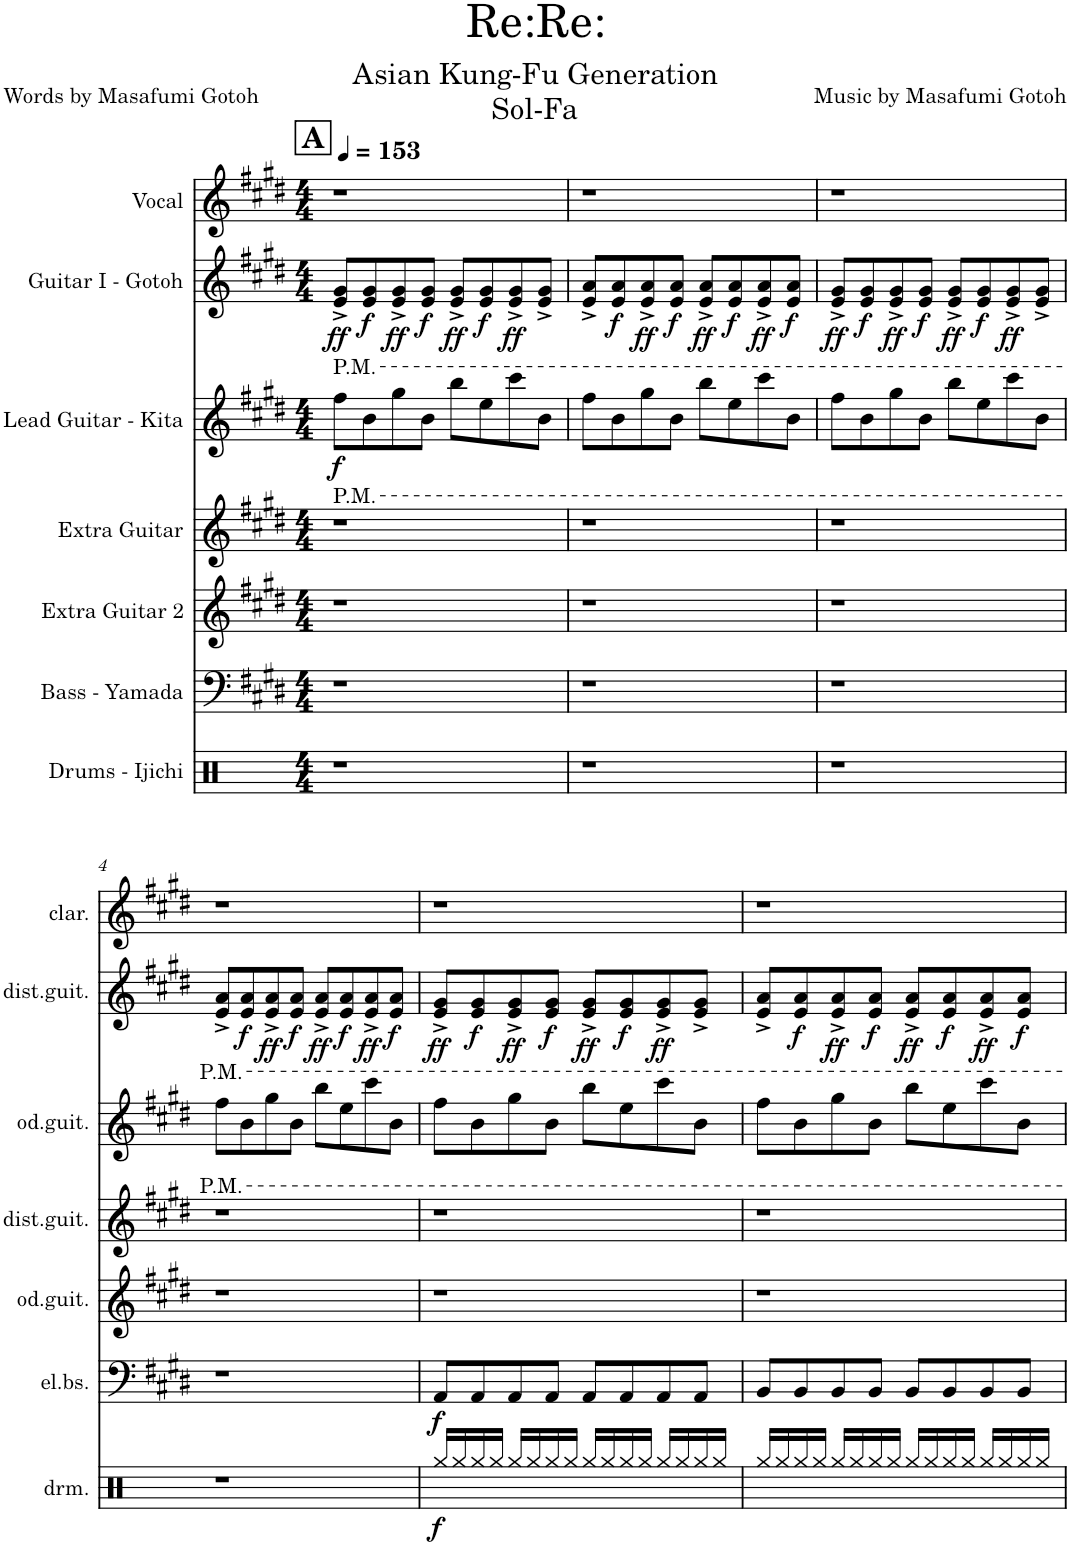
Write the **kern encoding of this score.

**kern	**dynam	**kern	**dynam	**kern	**kern	**kern	**dynam	**kern	**dynam	**kern
*part7	*part7	*part6	*part6	*part5	*part4	*part3	*part3	*part2	*part2	*part1
*staff7	*staff7	*staff6	*staff6	*staff5	*staff4	*staff3	*staff3	*staff2	*staff2	*staff1
*I"Drums - Ijichi	*	*I"Bass - Yamada	*	*I"Extra Guitar 2	*I"Extra Guitar	*I"Lead Guitar - Kita	*	*I"Guitar I - Gotoh	*	*I"Vocal
*I'drm.	*	*	*	*	*	*	*	*	*	*
*clefX	*	*clefF4	*	*clefG2	*clefG2	*clefG2	*	*clefG2	*	*clefG2
*	*	*Trd7c12	*	*Trd7c12	*Trd7c12	*Trd7c12	*	*Trd7c12	*	*Trd1c2
*k[f#c#g#d#]	*	*k[f#c#g#d#]	*	*k[f#c#g#d#]	*k[f#c#g#d#]	*k[f#c#g#d#]	*	*k[f#c#g#d#]	*	*k[f#c#g#d#]
*M4/4	*	*M4/4	*	*M4/4	*M4/4	*M4/4	*	*M4/4	*	*M4/4
*MM153	*	*MM153	*	*MM153	*MM153	*MM153	*	*MM153	*	*MM153
!!LO:REH:place=s1:a:B:cj:fs=14:t=A
=1	=1	=1	=1	=1	=1	=1	=1	=1	=1	=1
!	!	!	!	!	!	!	!	!LO:TX:b:t=P.M.	!	!
!	!	!	!	!	!	!LO:TX:b:t=P.M.	!	!	!	!
!	!	!	!	!	!	!	!LO:DY:b	!	!LO:DY:b	!
1r	.	1r	.	1r	1r	8ff#\L	f	8e/^ 8g#/^L	ff	1r
!	!	!	!	!	!	!	!	!	!LO:DY:b	!
.	.	.	.	.	.	8b\	.	8e/ 8g#/	f	.
!	!	!	!	!	!	!	!	!	!LO:DY:b	!
.	.	.	.	.	.	8gg#\	.	8e/^ 8g#/^	ff	.
!	!	!	!	!	!	!	!	!	!LO:DY:b	!
.	.	.	.	.	.	8b\J	.	8e/ 8g#/J	f	.
!	!	!	!	!	!	!	!	!	!LO:DY:b	!
.	.	.	.	.	.	8bb\L	.	8e/^ 8g#/^L	ff	.
!	!	!	!	!	!	!	!	!	!LO:DY:b	!
.	.	.	.	.	.	8ee\	.	8e/ 8g#/	f	.
!	!	!	!	!	!	!	!	!	!LO:DY:b	!
.	.	.	.	.	.	8ccc#\	.	8e/^ 8g#/^	ff	.
.	.	.	.	.	.	8b\J	.	8e/^ 8g#/^J	.	.
=2	=2	=2	=2	=2	=2	=2	=2	=2	=2	=2
1r	.	1r	.	1r	1r	8ff#\L	.	8e/^ 8a/^L	.	1r
!	!	!	!	!	!	!	!	!	!LO:DY:b	!
.	.	.	.	.	.	8b\	.	8e/ 8a/	f	.
!	!	!	!	!	!	!	!	!	!LO:DY:b	!
.	.	.	.	.	.	8gg#\	.	8e/^ 8a/^	ff	.
!	!	!	!	!	!	!	!	!	!LO:DY:b	!
.	.	.	.	.	.	8b\J	.	8e/ 8a/J	f	.
!	!	!	!	!	!	!	!	!	!LO:DY:b	!
.	.	.	.	.	.	8bb\L	.	8e/^ 8a/^L	ff	.
!	!	!	!	!	!	!	!	!	!LO:DY:b	!
.	.	.	.	.	.	8ee\	.	8e/ 8a/	f	.
!	!	!	!	!	!	!	!	!	!LO:DY:b	!
.	.	.	.	.	.	8ccc#\	.	8e/^ 8a/^	ff	.
!	!	!	!	!	!	!	!	!	!LO:DY:b	!
.	.	.	.	.	.	8b\J	.	8e/ 8a/J	f	.
=3	=3	=3	=3	=3	=3	=3	=3	=3	=3	=3
!	!	!	!	!	!	!	!	!	!LO:DY:b	!
1r	.	1r	.	1r	1r	8ff#\L	.	8e/^ 8g#/^L	ff	1r
!	!	!	!	!	!	!	!	!	!LO:DY:b	!
.	.	.	.	.	.	8b\	.	8e/ 8g#/	f	.
!	!	!	!	!	!	!	!	!	!LO:DY:b	!
.	.	.	.	.	.	8gg#\	.	8e/^ 8g#/^	ff	.
!	!	!	!	!	!	!	!	!	!LO:DY:b	!
.	.	.	.	.	.	8b\J	.	8e/ 8g#/J	f	.
!	!	!	!	!	!	!	!	!	!LO:DY:b	!
.	.	.	.	.	.	8bb\L	.	8e/^ 8g#/^L	ff	.
!	!	!	!	!	!	!	!	!	!LO:DY:b	!
.	.	.	.	.	.	8ee\	.	8e/ 8g#/	f	.
!	!	!	!	!	!	!	!	!	!LO:DY:b	!
.	.	.	.	.	.	8ccc#\	.	8e/^ 8g#/^	ff	.
.	.	.	.	.	.	8b\J	.	8e/^ 8g#/^J	.	.
!!LO:LB:g=z
=4	=4	=4	=4	=4	=4	=4	=4	=4	=4	=4
1r	.	1r	.	1r	1r	8ff#\L	.	8e/^ 8a/^L	.	1r
!	!	!	!	!	!	!	!	!	!LO:DY:b	!
.	.	.	.	.	.	8b\	.	8e/ 8a/	f	.
!	!	!	!	!	!	!	!	!	!LO:DY:b	!
.	.	.	.	.	.	8gg#\	.	8e/^ 8a/^	ff	.
!	!	!	!	!	!	!	!	!	!LO:DY:b	!
.	.	.	.	.	.	8b\J	.	8e/ 8a/J	f	.
!	!	!	!	!	!	!	!	!	!LO:DY:b	!
.	.	.	.	.	.	8bb\L	.	8e/^ 8a/^L	ff	.
!	!	!	!	!	!	!	!	!	!LO:DY:b	!
.	.	.	.	.	.	8ee\	.	8e/ 8a/	f	.
!	!	!	!	!	!	!	!	!	!LO:DY:b	!
.	.	.	.	.	.	8ccc#\	.	8e/^ 8a/^	ff	.
!	!	!	!	!	!	!	!	!	!LO:DY:b	!
.	.	.	.	.	.	8b\J	.	8e/ 8a/J	f	.
=5	=5	=5	=5	=5	=5	=5	=5	=5	=5	=5
!	!LO:DY:b	!	!LO:DY:b	!	!	!	!	!	!LO:DY:b	!
16Rgg/LL	f	8AA/L	f	1r	1r	8ff#\L	.	8e/^ 8g#/^L	ff	1r
16Rgg/	.	.	.	.	.	.	.	.	.	.
!	!	!	!	!	!	!	!	!	!LO:DY:b	!
16Rgg/	.	8AA/	.	.	.	8b\	.	8e/ 8g#/	f	.
16Rgg/JJ	.	.	.	.	.	.	.	.	.	.
!	!	!	!	!	!	!	!	!	!LO:DY:b	!
16Rgg/LL	.	8AA/	.	.	.	8gg#\	.	8e/^ 8g#/^	ff	.
16Rgg/	.	.	.	.	.	.	.	.	.	.
!	!	!	!	!	!	!	!	!	!LO:DY:b	!
16Rgg/	.	8AA/J	.	.	.	8b\J	.	8e/ 8g#/J	f	.
16Rgg/JJ	.	.	.	.	.	.	.	.	.	.
!	!	!	!	!	!	!	!	!	!LO:DY:b	!
16Rgg/LL	.	8AA/L	.	.	.	8bb\L	.	8e/^ 8g#/^L	ff	.
16Rgg/	.	.	.	.	.	.	.	.	.	.
!	!	!	!	!	!	!	!	!	!LO:DY:b	!
16Rgg/	.	8AA/	.	.	.	8ee\	.	8e/ 8g#/	f	.
16Rgg/JJ	.	.	.	.	.	.	.	.	.	.
!	!	!	!	!	!	!	!	!	!LO:DY:b	!
16Rgg/LL	.	8AA/	.	.	.	8ccc#\	.	8e/^ 8g#/^	ff	.
16Rgg/	.	.	.	.	.	.	.	.	.	.
16Rgg/	.	8AA/J	.	.	.	8b\J	.	8e/^ 8g#/^J	.	.
16Rgg/JJ	.	.	.	.	.	.	.	.	.	.
=6	=6	=6	=6	=6	=6	=6	=6	=6	=6	=6
16Rgg/LL	.	8BB/L	.	1r	1r	8ff#\L	.	8e/^ 8a/^L	.	1r
16Rgg/	.	.	.	.	.	.	.	.	.	.
!	!	!	!	!	!	!	!	!	!LO:DY:b	!
16Rgg/	.	8BB/	.	.	.	8b\	.	8e/ 8a/	f	.
16Rgg/JJ	.	.	.	.	.	.	.	.	.	.
!	!	!	!	!	!	!	!	!	!LO:DY:b	!
16Rgg/LL	.	8BB/	.	.	.	8gg#\	.	8e/^ 8a/^	ff	.
16Rgg/	.	.	.	.	.	.	.	.	.	.
!	!	!	!	!	!	!	!	!	!LO:DY:b	!
16Rgg/	.	8BB/J	.	.	.	8b\J	.	8e/ 8a/J	f	.
16Rgg/JJ	.	.	.	.	.	.	.	.	.	.
!	!	!	!	!	!	!	!	!	!LO:DY:b	!
16Rgg/LL	.	8BB/L	.	.	.	8bb\L	.	8e/^ 8a/^L	ff	.
16Rgg/	.	.	.	.	.	.	.	.	.	.
!	!	!	!	!	!	!	!	!	!LO:DY:b	!
16Rgg/	.	8BB/	.	.	.	8ee\	.	8e/ 8a/	f	.
16Rgg/JJ	.	.	.	.	.	.	.	.	.	.
!	!	!	!	!	!	!	!	!	!LO:DY:b	!
16Rgg/LL	.	8BB/	.	.	.	8ccc#\	.	8e/^ 8a/^	ff	.
16Rgg/	.	.	.	.	.	.	.	.	.	.
!	!	!	!	!	!	!	!	!	!LO:DY:b	!
16Rgg/	.	8BB/J	.	.	.	8b\J	.	8e/ 8a/J	f	.
16Rgg/JJ	.	.	.	.	.	.	.	.	.	.
=	=	=	=	=	=	=	=	=	=	=
*-	*-	*-	*-	*-	*-	*-	*-	*-	*-	*-
